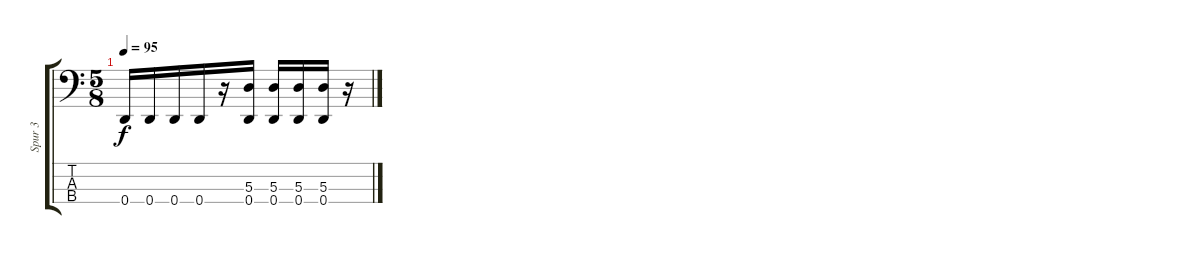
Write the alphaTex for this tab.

\track ("Spur 3" "Spur 3") {instrument electricbassfinger}
\staff {score tabs}
\tuning (G2 D2 A1 D1) {hide}
\ts (5 8)
\tempo 95
\clef f4
\ks c
0.4.16{dy f} 0.4.16 0.4.16 0.4.16 r.16 (5.3 0.4).16 (5.3 0.4).16 (5.3 0.4).16 (5.3 0.4).16 r.16
